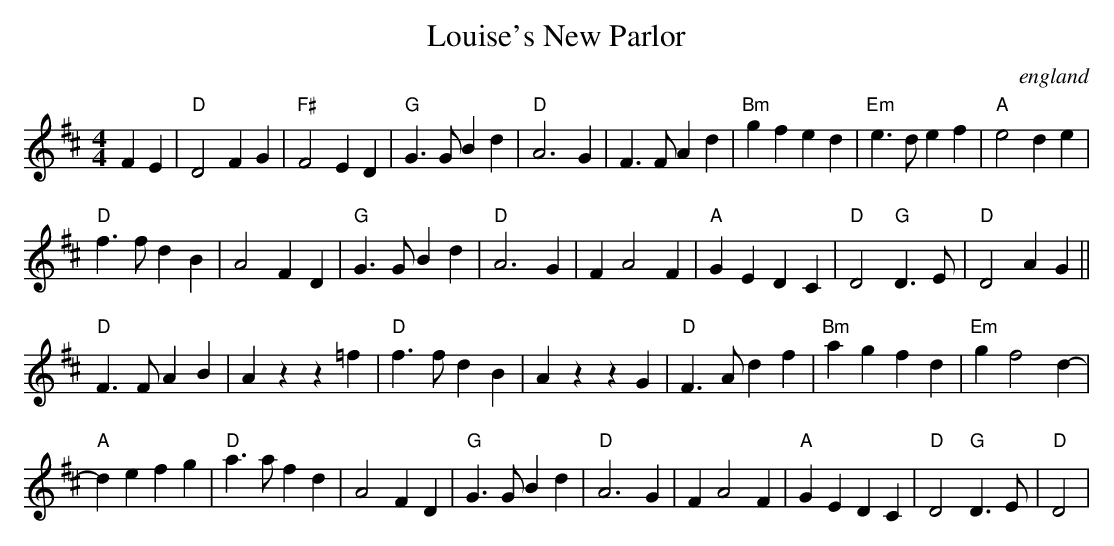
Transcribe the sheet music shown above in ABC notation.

X:1
T:Louise's New Parlor
O:england
M:4/4
L:1/4
K:D
FE |"D"D2 FG|"F#"F2 ED|"G"G3/2G/2 Bd|"D"A3G|F3/2F/2 Ad|"Bm"gf ed|\
"Em"e3/2d/2 ef|"A"e2 de|
"D"f3/2f/2 dB|A2 FD|"G"G3/2G/2 Bd|"D"A3G|FA2F|"A"GE DC|"D"D2 "G"D3/2E/2|\
"D"D2 AG||
"D"F3/2F/2 AB|Azz=f|"D"f3/2f/2 dB|AzzG|"D"F3/2A/2 df|"Bm"ag fd|"Em"gf2d-|
"A"de fg|"D"a3/2a/2 fd|A2 FD|"G"G3/2G/2 Bd|"D"A3G|FA2F|"A"GE DC|\
"D"D2 "G"D3/2E/2|"D"D2 |
